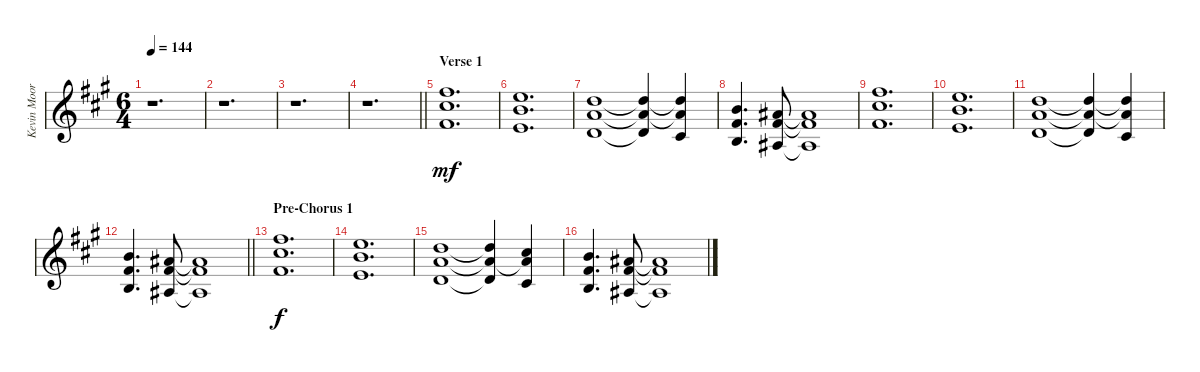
\track ("Kevin Moore Strings/Keys" "Kevin Moor") {instrument stringensemble1}
\staff {score}
\tuning (E4 B3 G3 D3 A2 E2 B1) {hide}
\ts (6 4)
\tempo 144
\clef g2
\ks f#minor
r.1{d dy ff} |
r.1{d} |
r.1{d} |
\barLineRight lightlight
r.1{d} |
\section ("" "Verse 1")
(19.2 18.3 16.4).1{d dy mf volume 13 instrument rockorgan} |
(17.2 16.3 14.4).1{d} |
(15.2 14.3 12.4).1 (15.2{t} 14.3{t} 12.4{t}).4 (15.2{t} 14.3{t} 16.5).4 |
(16.3 16.4 14.5).4{d} (15.3 16.4 13.5).8 (15.3{t} 16.4{t} 13.5{t}).1 |
(19.2 18.3 16.4).1{d} |
(17.2 16.3 14.4).1{d} |
(15.2 14.3 12.4).1 (15.2{t} 14.3{t} 12.4{t}).4 (15.2{t} 14.3{t} 16.5).4 |
\barLineRight lightlight
(16.3 16.4 14.5).4{d} (15.3 16.4 13.5).8 (15.3{t} 16.4{t} 13.5{t}).1 |
\section ("" "Pre-Chorus 1")
(19.2 18.3 16.4).1{d dy f volume 13 instrument stringensemble1} |
(17.2 16.3 14.4).1{d} |
(15.2 14.3 12.4).1 (15.2{t} 14.3{t} 12.4{t}).4 (14.2 14.3{t} 11.4).4 |
(12.2 11.3 9.4).4{d} (15.3 16.4 13.5).8 (15.3{t} 16.4{t} 13.5{t}).1
